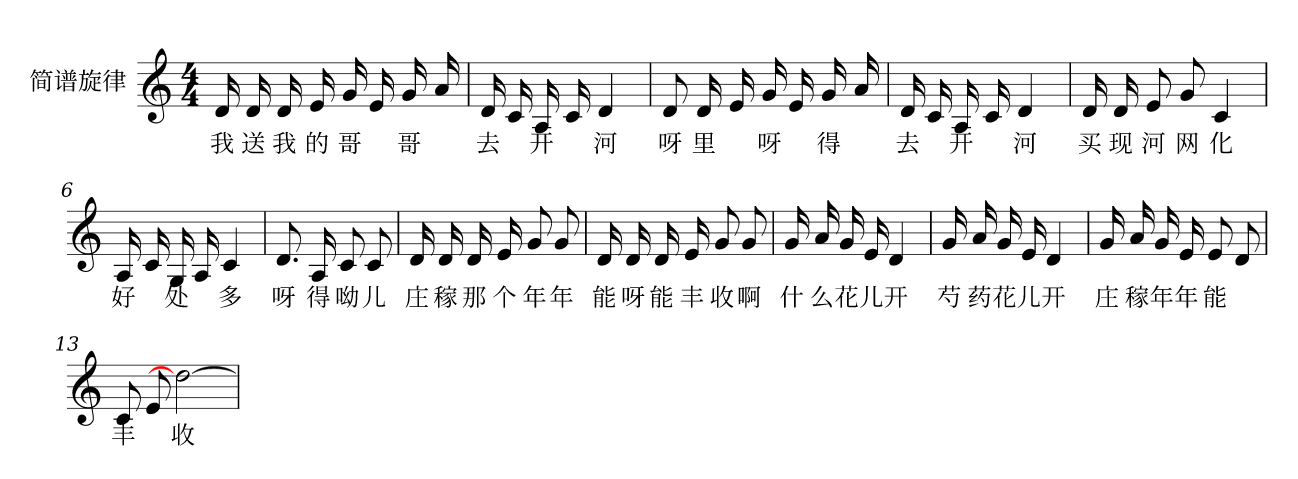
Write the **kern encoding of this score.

**kern	**text
*part1	*part1
*staff1	*staff1
*I"简谱旋律	*
*k[]	*
*M4/4	*
=1	=1
16d	我
16d	送
16d	我
16e	的
16g	哥
16e	.
16g	哥
16a	.
=2	=2
16d	去
16c	.
16A	开
16c	.
4d	河
=3	=3
8d	呀
16d	里
16e	.
16g	呀
16e	.
16g	得
16a	.
=4	=4
16d	去
16c	.
16A	开
16c	.
4d	河
=5	=5
16d	买
16d	现
8e	河
8g	网
4c	化
=6	=6
16A	好
16c	.
16G	处
16A	.
4c	多
=7	=7
8.d	呀
16A	得
8c	呦
8c	儿
=8	=8
16d	庄
16d	稼
16d	那
16e	个
8g	年
8g	年
=9	=9
16d	能
16d	呀
16d	能
16e	丰
8g	收
8g	啊
=10	=10
16g	什
16a	么
16g	花
16e	儿
4d	开
=11	=11
16g	芍
16a	药
16g	花
16e	儿
4d	开
=12	=12
16g	庄
16a	稼
16g	年
16e	年
8e	能
8d	.
=13	=13
8c	丰
8e	.
2dd_	收
=	=
*-	*-
